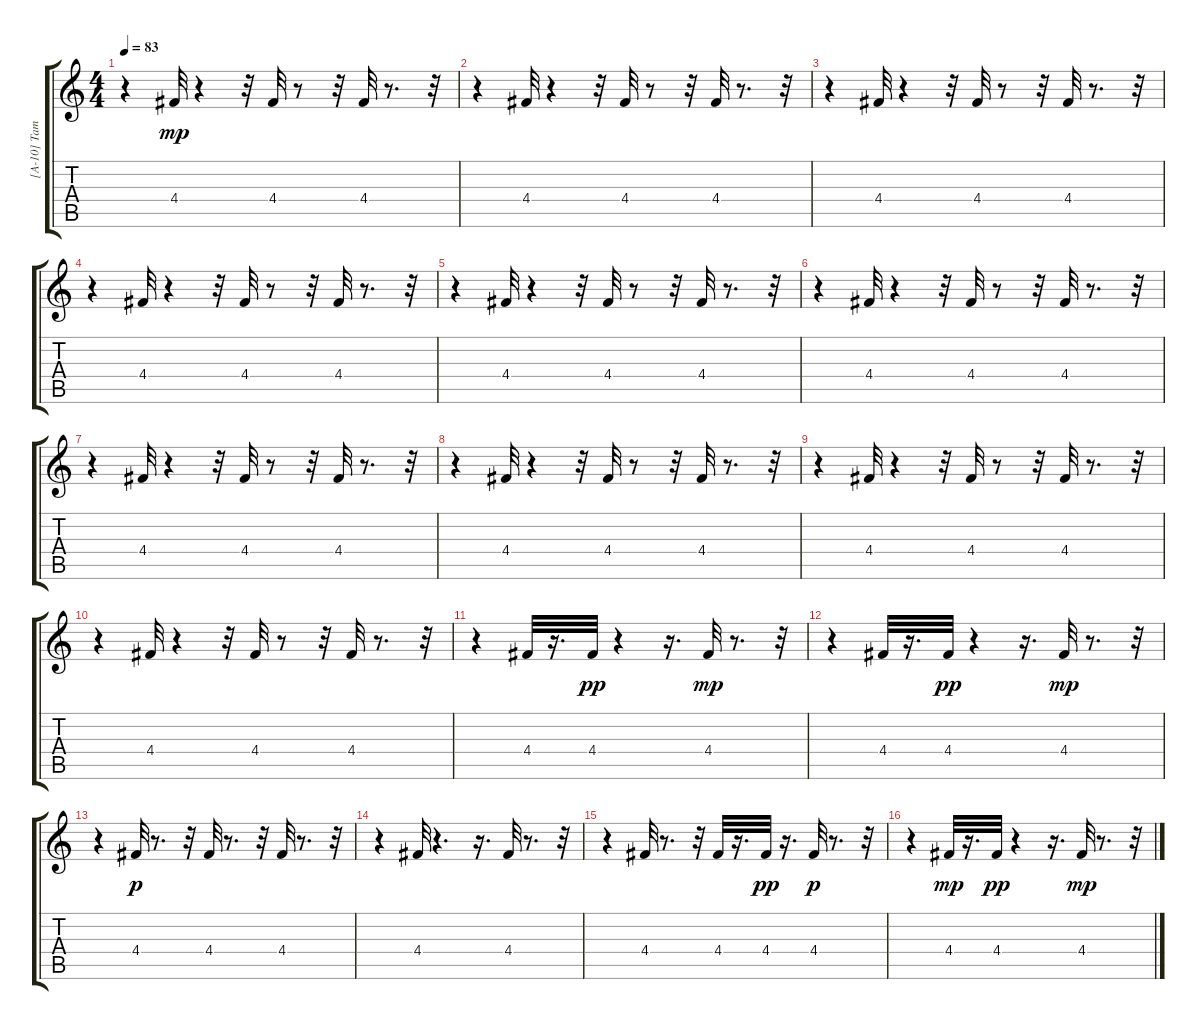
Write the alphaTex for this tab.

\track ("[A-10] Tambourin" "[A-10] Tam") {instrument distortionguitar}
\staff {score tabs}
\tuning (E4 B3 G3 D3 A2 E2) {hide}
\ts (4 4)
\tempo 83
\clef g2
\ks c
r.4{dy mp} 4.4.32 r.4 r.32 4.4.32 r.8 r.32 4.4.32 r.8{d} r.32 |
r.4 4.4.32 r.4 r.32 4.4.32 r.8 r.32 4.4.32 r.8{d} r.32 |
r.4 4.4.32 r.4 r.32 4.4.32 r.8 r.32 4.4.32 r.8{d} r.32 |
r.4 4.4.32 r.4 r.32 4.4.32 r.8 r.32 4.4.32 r.8{d} r.32 |
r.4 4.4.32 r.4 r.32 4.4.32 r.8 r.32 4.4.32 r.8{d} r.32 |
r.4 4.4.32 r.4 r.32 4.4.32 r.8 r.32 4.4.32 r.8{d} r.32 |
r.4 4.4.32 r.4 r.32 4.4.32 r.8 r.32 4.4.32 r.8{d} r.32 |
r.4 4.4.32 r.4 r.32 4.4.32 r.8 r.32 4.4.32 r.8{d} r.32 |
r.4 4.4.32 r.4 r.32 4.4.32 r.8 r.32 4.4.32 r.8{d} r.32 |
r.4 4.4.32 r.4 r.32 4.4.32 r.8 r.32 4.4.32 r.8{d} r.32 |
r.4 4.4.32 r.16{d} 4.4.32{dy pp} r.4 r.16{d} 4.4.32{dy mp} r.8{d} r.32 |
r.4 4.4.32 r.16{d} 4.4.32{dy pp} r.4 r.16{d} 4.4.32{dy mp} r.8{d} r.32 |
r.4 4.4.32{dy p} r.8{d} r.32 4.4.32 r.8{d} r.32 4.4.32 r.8{d} r.32 |
r.4 4.4.32 r.4{d} r.16{d} 4.4.32 r.8{d} r.32 |
r.4 4.4.32 r.8{d} r.32 4.4.32 r.16{d} 4.4.32{dy pp} r.16{d} 4.4.32{dy p} r.8{d} r.32 |
r.4 4.4.32{dy mp} r.16{d} 4.4.32{dy pp} r.4 r.16{d} 4.4.32{dy mp} r.8{d} r.32
